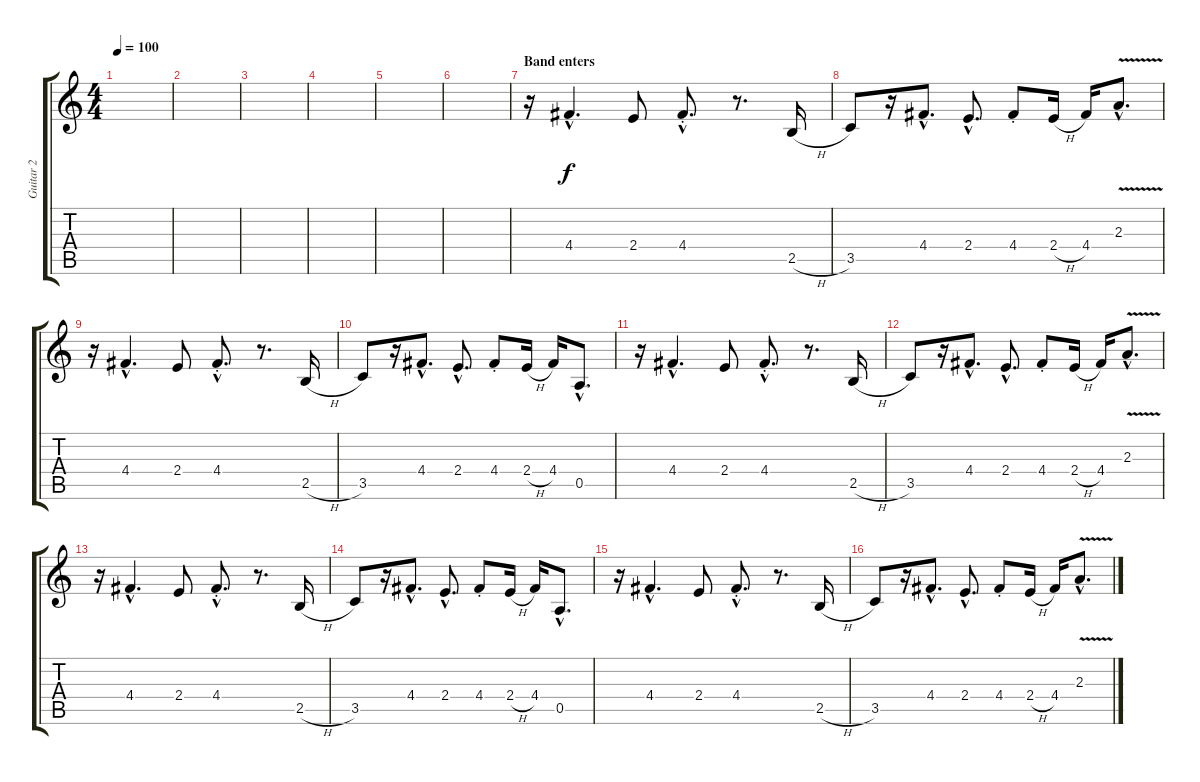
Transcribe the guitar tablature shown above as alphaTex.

\track ("Guitar 2" "Guitar 2") {instrument distortionguitar}
\staff {score tabs}
\tuning (E4 B3 G3 D3 A2 E2) {hide}
\ts (4 4)
\tempo 100
\clef g2
\ks c
|
|
|
|
|
|
\section ("" "Band enters")
r.16 4.4{hac}.4{d} 2.4.8 4.4{hac st}.8{d} r.8{d} 2.5{h}.16 |
3.5.8 r.16 4.4{hac}.8{d} 2.4{hac}.8{d} 4.4{st}.8 2.4{h}.16 4.4.16 2.3{v hac}.8{d} |
r.16 4.4{hac}.4{d} 2.4.8 4.4{hac st}.8{d} r.8{d} 2.5{h}.16 |
3.5.8 r.16 4.4{hac}.8{d} 2.4{hac}.8{d} 4.4{st}.8 2.4{h}.16 4.4.16 0.5{hac}.8{d} |
r.16 4.4{hac}.4{d} 2.4.8 4.4{hac st}.8{d} r.8{d} 2.5{h}.16 |
3.5.8 r.16 4.4{hac}.8{d} 2.4{hac}.8{d} 4.4{st}.8 2.4{h}.16 4.4.16 2.3{v hac}.8{d} |
r.16 4.4{hac}.4{d} 2.4.8 4.4{hac st}.8{d} r.8{d} 2.5{h}.16 |
3.5.8 r.16 4.4{hac}.8{d} 2.4{hac}.8{d} 4.4{st}.8 2.4{h}.16 4.4.16 0.5{hac}.8{d} |
r.16 4.4{hac}.4{d} 2.4.8 4.4{hac st}.8{d} r.8{d} 2.5{h}.16 |
3.5.8 r.16 4.4{hac}.8{d} 2.4{hac}.8{d} 4.4{st}.8 2.4{h}.16 4.4.16 2.3{v hac}.8{d}
